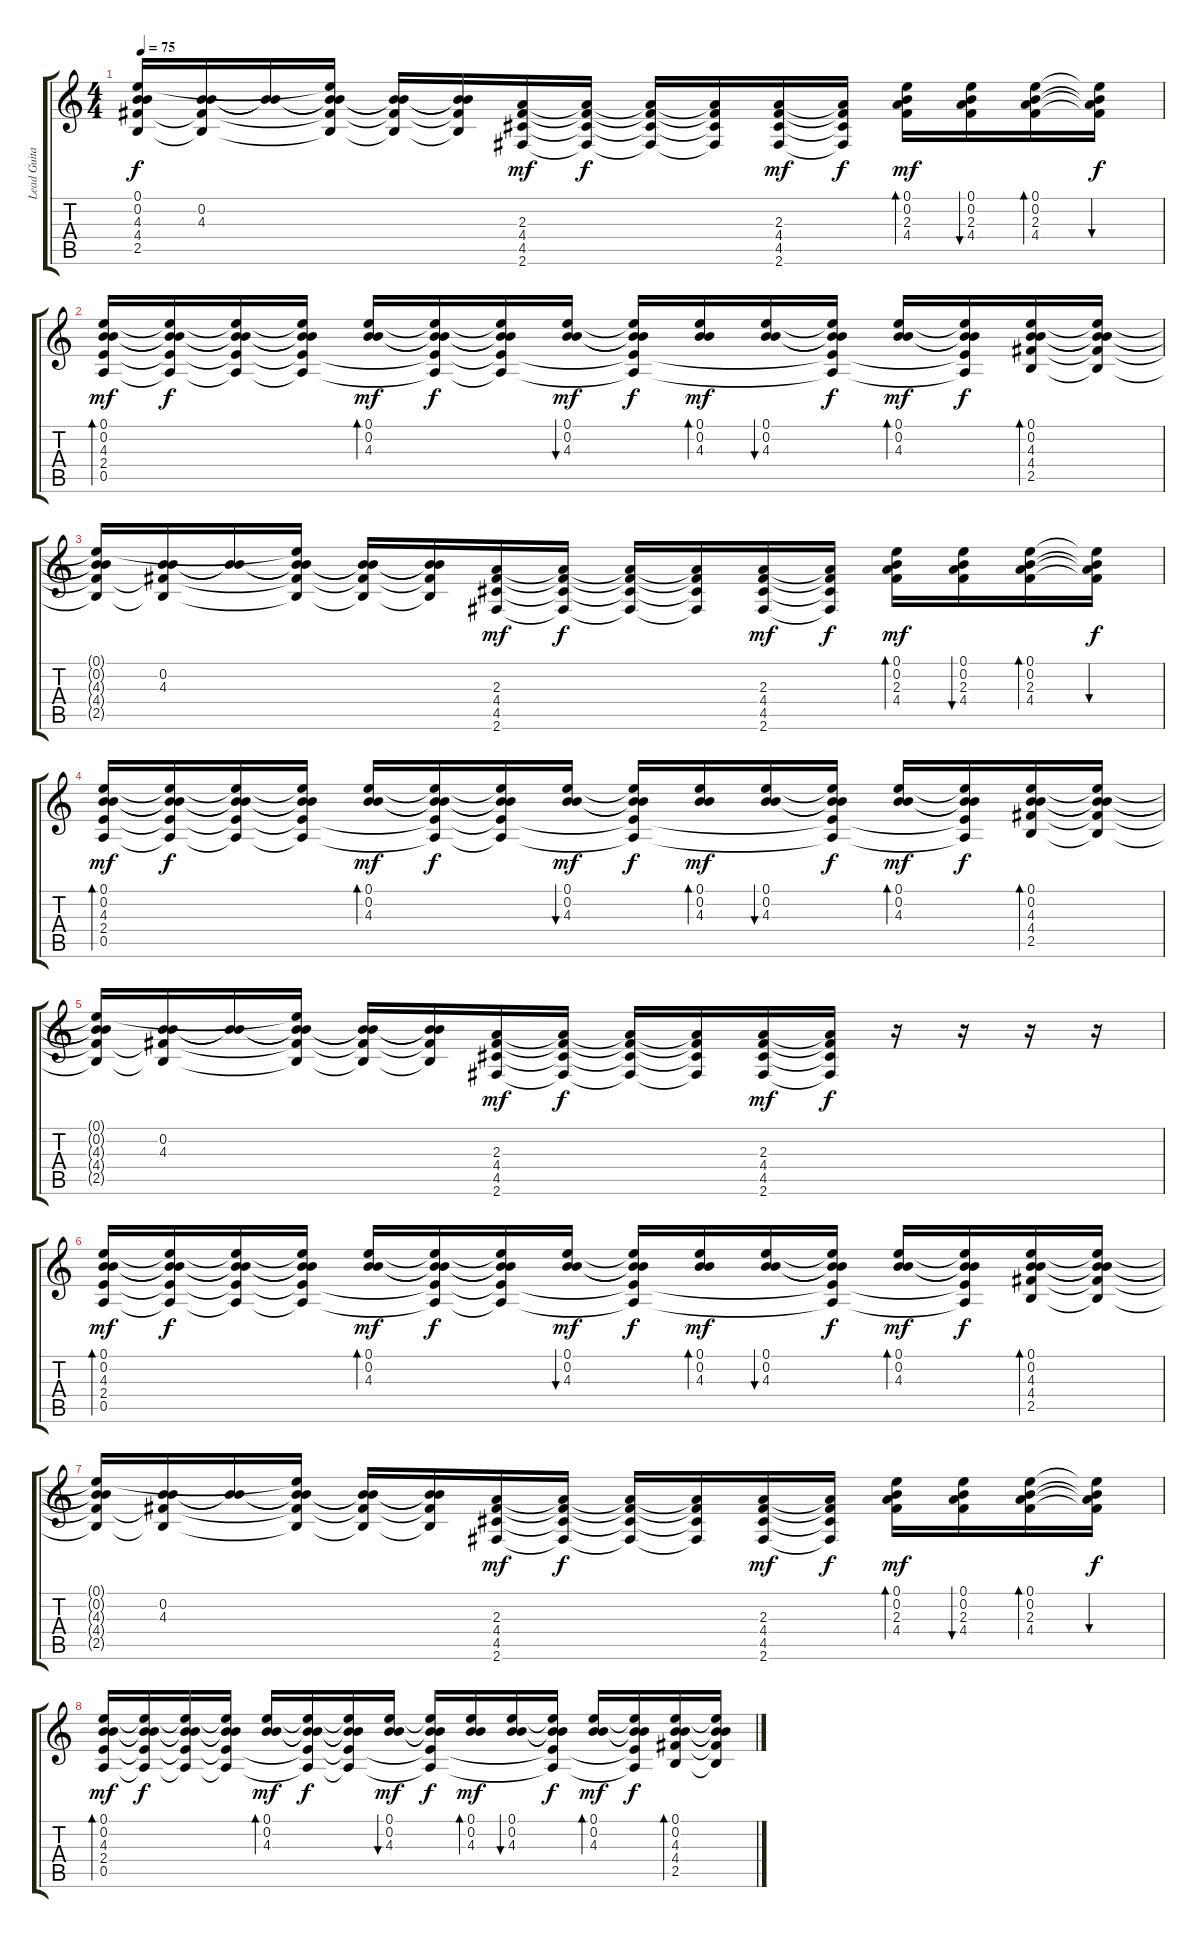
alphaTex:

\track ("Lead Guitar" "Lead Guita") {instrument distortionguitar}
\staff {score tabs}
\tuning (E4 B3 G3 D3 A2 E2) {hide}
\ts (4 4)
\tempo 75
\clef g2
\ks c
(0.1{t} 0.2{t} 4.3{t} 4.4{t} 2.5{t}).16{dy f} (0.2 4.3 4.4{t} 2.5{t}).16 (0.2{t} 4.3{t}).16 (0.1{t} 0.2{t} 4.3{t} 4.4{t} 2.5{t}).16 (0.2{t} 4.3{t} 4.4{t} 2.5{t}).16 (0.2{t} 4.3{t} 4.4{t} 2.5{t}).16 (2.3 4.4 4.5 2.6).16{dy mf} (2.3{t} 4.4{t} 4.5{t} 2.6{t}).16{dy f} (2.3{t} 4.4{t} 4.5{t} 2.6{t}).16 (2.3{t} 4.4{t} 4.5{t} 2.6{t}).16 (2.3 4.4 4.5 2.6).16{dy mf} (2.3{t} 4.4{t} 4.5{t} 2.6{t}).16{dy f} (0.1 0.2 2.3 4.4).16{bd 60 dy mf} (0.1 0.2 2.3 4.4).16{bu 60} (0.1 0.2 2.3 4.4).16{bd 60} (0.1{t} 0.2{t} 2.3{t} 4.4{t}).16{bu 60 dy f} |
(0.1 0.2 4.3 2.4 0.5).16{bd 480 dy mf} (0.1{t} 0.2{t} 4.3{t} 2.4{t} 0.5{t}).16{dy f} (0.1{t} 0.2{t} 4.3{t} 2.4{t} 0.5{t}).16 (0.1{t} 0.2{t} 4.3{t} 2.4{t} 0.5{t}).16 (0.1 0.2 4.3).16{bd 60 dy mf} (0.1{t} 0.2{t} 4.3{t} 2.4{t} 0.5{t}).16{dy f} (0.1{t} 0.2{t} 4.3{t} 2.4{t} 0.5{t}).16 (0.1 0.2 4.3).16{bu 60 dy mf} (0.1{t} 0.2{t} 4.3{t} 2.4{t} 0.5{t}).16{dy f} (0.1 0.2 4.3).16{bd 60 dy mf} (0.1 0.2 4.3).16{bu 60} (0.1{t} 0.2{t} 4.3{t} 2.4{t} 0.5{t}).16{dy f} (0.1 0.2 4.3).16{bd 60 dy mf} (0.1{t} 0.2{t} 4.3{t} 2.4{t} 0.5{t}).16{dy f} (0.1 0.2 4.3 4.4 2.5).16{bd 60} (0.1{t} 0.2{t} 4.3{t} 4.4{t} 2.5{t}).16 |
(0.1{t} 0.2{t} 4.3{t} 4.4{t} 2.5{t}).16 (0.2 4.3 4.4{t} 2.5{t}).16 (0.2{t} 4.3{t}).16 (0.1{t} 0.2{t} 4.3{t} 4.4{t} 2.5{t}).16 (0.2{t} 4.3{t} 4.4{t} 2.5{t}).16 (0.2{t} 4.3{t} 4.4{t} 2.5{t}).16 (2.3 4.4 4.5 2.6).16{dy mf} (2.3{t} 4.4{t} 4.5{t} 2.6{t}).16{dy f} (2.3{t} 4.4{t} 4.5{t} 2.6{t}).16 (2.3{t} 4.4{t} 4.5{t} 2.6{t}).16 (2.3 4.4 4.5 2.6).16{dy mf} (2.3{t} 4.4{t} 4.5{t} 2.6{t}).16{dy f} (0.1 0.2 2.3 4.4).16{bd 60 dy mf} (0.1 0.2 2.3 4.4).16{bu 60} (0.1 0.2 2.3 4.4).16{bd 60} (0.1{t} 0.2{t} 2.3{t} 4.4{t}).16{bu 60 dy f} |
(0.1 0.2 4.3 2.4 0.5).16{bd 480 dy mf} (0.1{t} 0.2{t} 4.3{t} 2.4{t} 0.5{t}).16{dy f} (0.1{t} 0.2{t} 4.3{t} 2.4{t} 0.5{t}).16 (0.1{t} 0.2{t} 4.3{t} 2.4{t} 0.5{t}).16 (0.1 0.2 4.3).16{bd 60 dy mf} (0.1{t} 0.2{t} 4.3{t} 2.4{t} 0.5{t}).16{dy f} (0.1{t} 0.2{t} 4.3{t} 2.4{t} 0.5{t}).16 (0.1 0.2 4.3).16{bu 60 dy mf} (0.1{t} 0.2{t} 4.3{t} 2.4{t} 0.5{t}).16{dy f} (0.1 0.2 4.3).16{bd 60 dy mf} (0.1 0.2 4.3).16{bu 60} (0.1{t} 0.2{t} 4.3{t} 2.4{t} 0.5{t}).16{dy f} (0.1 0.2 4.3).16{bd 60 dy mf} (0.1{t} 0.2{t} 4.3{t} 2.4{t} 0.5{t}).16{dy f} (0.1 0.2 4.3 4.4 2.5).16{bd 60} (0.1{t} 0.2{t} 4.3{t} 4.4{t} 2.5{t}).16 |
(0.1{t} 0.2{t} 4.3{t} 4.4{t} 2.5{t}).16 (0.2 4.3 4.4{t} 2.5{t}).16 (0.2{t} 4.3{t}).16 (0.1{t} 0.2{t} 4.3{t} 4.4{t} 2.5{t}).16 (0.2{t} 4.3{t} 4.4{t} 2.5{t}).16 (0.2{t} 4.3{t} 4.4{t} 2.5{t}).16 (2.3 4.4 4.5 2.6).16{dy mf} (2.3{t} 4.4{t} 4.5{t} 2.6{t}).16{dy f} (2.3{t} 4.4{t} 4.5{t} 2.6{t}).16 (2.3{t} 4.4{t} 4.5{t} 2.6{t}).16 (2.3 4.4 4.5 2.6).16{dy mf} (2.3{t} 4.4{t} 4.5{t} 2.6{t}).16{dy f} r.16 r.16 r.16 r.16 |
(0.1 0.2 4.3 2.4 0.5).16{bd 480 dy mf} (0.1{t} 0.2{t} 4.3{t} 2.4{t} 0.5{t}).16{dy f} (0.1{t} 0.2{t} 4.3{t} 2.4{t} 0.5{t}).16 (0.1{t} 0.2{t} 4.3{t} 2.4{t} 0.5{t}).16 (0.1 0.2 4.3).16{bd 60 dy mf} (0.1{t} 0.2{t} 4.3{t} 2.4{t} 0.5{t}).16{dy f} (0.1{t} 0.2{t} 4.3{t} 2.4{t} 0.5{t}).16 (0.1 0.2 4.3).16{bu 60 dy mf} (0.1{t} 0.2{t} 4.3{t} 2.4{t} 0.5{t}).16{dy f} (0.1 0.2 4.3).16{bd 60 dy mf} (0.1 0.2 4.3).16{bu 60} (0.1{t} 0.2{t} 4.3{t} 2.4{t} 0.5{t}).16{dy f} (0.1 0.2 4.3).16{bd 60 dy mf} (0.1{t} 0.2{t} 4.3{t} 2.4{t} 0.5{t}).16{dy f} (0.1 0.2 4.3 4.4 2.5).16{bd 60} (0.1{t} 0.2{t} 4.3{t} 4.4{t} 2.5{t}).16 |
(0.1{t} 0.2{t} 4.3{t} 4.4{t} 2.5{t}).16 (0.2 4.3 4.4{t} 2.5{t}).16 (0.2{t} 4.3{t}).16 (0.1{t} 0.2{t} 4.3{t} 4.4{t} 2.5{t}).16 (0.2{t} 4.3{t} 4.4{t} 2.5{t}).16 (0.2{t} 4.3{t} 4.4{t} 2.5{t}).16 (2.3 4.4 4.5 2.6).16{dy mf} (2.3{t} 4.4{t} 4.5{t} 2.6{t}).16{dy f} (2.3{t} 4.4{t} 4.5{t} 2.6{t}).16 (2.3{t} 4.4{t} 4.5{t} 2.6{t}).16 (2.3 4.4 4.5 2.6).16{dy mf} (2.3{t} 4.4{t} 4.5{t} 2.6{t}).16{dy f} (0.1 0.2 2.3 4.4).16{bd 60 dy mf} (0.1 0.2 2.3 4.4).16{bu 60} (0.1 0.2 2.3 4.4).16{bd 60} (0.1{t} 0.2{t} 2.3{t} 4.4{t}).16{bu 60 dy f} |
(0.1 0.2 4.3 2.4 0.5).16{bd 480 dy mf} (0.1{t} 0.2{t} 4.3{t} 2.4{t} 0.5{t}).16{dy f} (0.1{t} 0.2{t} 4.3{t} 2.4{t} 0.5{t}).16 (0.1{t} 0.2{t} 4.3{t} 2.4{t} 0.5{t}).16 (0.1 0.2 4.3).16{bd 60 dy mf} (0.1{t} 0.2{t} 4.3{t} 2.4{t} 0.5{t}).16{dy f} (0.1{t} 0.2{t} 4.3{t} 2.4{t} 0.5{t}).16 (0.1 0.2 4.3).16{bu 60 dy mf} (0.1{t} 0.2{t} 4.3{t} 2.4{t} 0.5{t}).16{dy f} (0.1 0.2 4.3).16{bd 60 dy mf} (0.1 0.2 4.3).16{bu 60} (0.1{t} 0.2{t} 4.3{t} 2.4{t} 0.5{t}).16{dy f} (0.1 0.2 4.3).16{bd 60 dy mf} (0.1{t} 0.2{t} 4.3{t} 2.4{t} 0.5{t}).16{dy f} (0.1 0.2 4.3 4.4 2.5).16{bd 60} (0.1{t} 0.2{t} 4.3{t} 4.4{t} 2.5{t}).16
